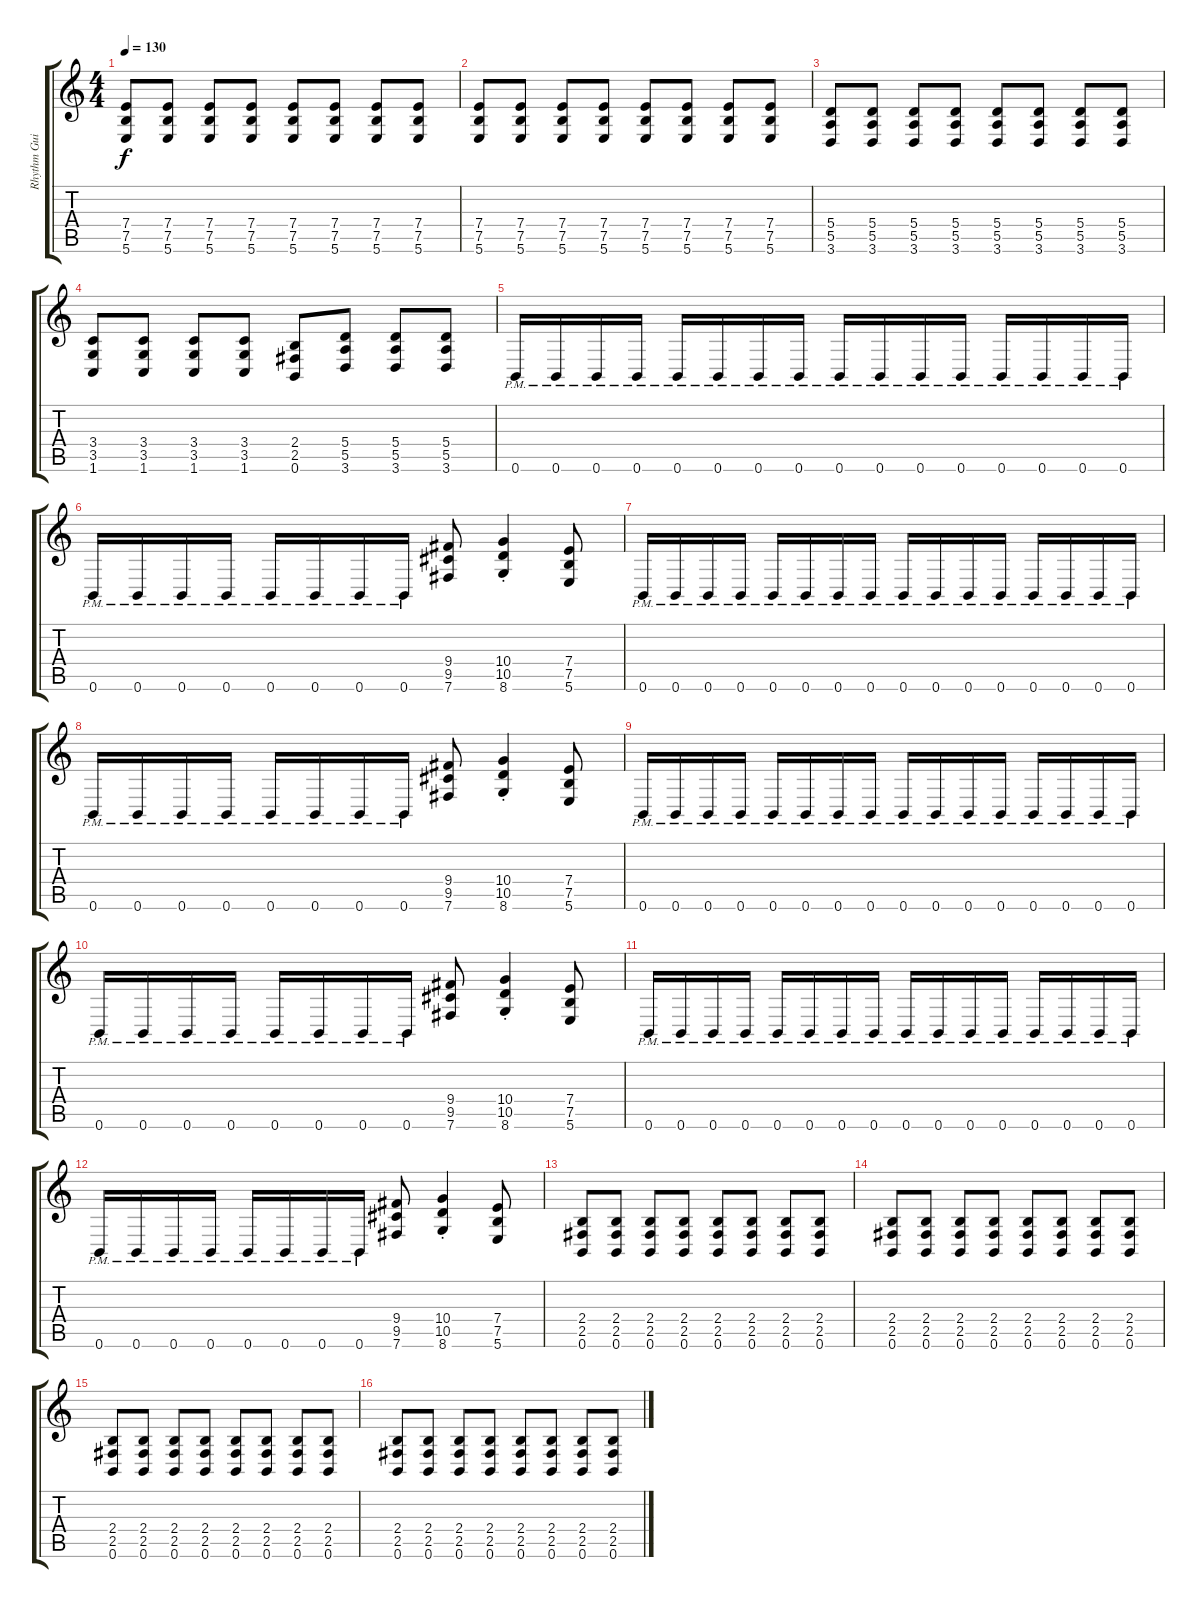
\track ("Rhythm Guitar - Johan Söderberg" "Rhythm Gui") {instrument distortionguitar}
\staff {score tabs}
\tuning (B3 Gb3 D3 A2 E2 B1) {hide}
\ts (4 4)
\tempo 130
\clef g2
\ks c
(7.4 7.5 5.6).8{dy f} (7.4 7.5 5.6).8 (7.4 7.5 5.6).8 (7.4 7.5 5.6).8 (7.4 7.5 5.6).8 (7.4 7.5 5.6).8 (7.4 7.5 5.6).8 (7.4 7.5 5.6).8 |
(7.4 7.5 5.6).8 (7.4 7.5 5.6).8 (7.4 7.5 5.6).8 (7.4 7.5 5.6).8 (7.4 7.5 5.6).8 (7.4 7.5 5.6).8 (7.4 7.5 5.6).8 (7.4 7.5 5.6).8 |
(5.4 5.5 3.6).8 (5.4 5.5 3.6).8 (5.4 5.5 3.6).8 (5.4 5.5 3.6).8 (5.4 5.5 3.6).8 (5.4 5.5 3.6).8 (5.4 5.5 3.6).8 (5.4 5.5 3.6).8 |
(3.4 3.5 1.6).8 (3.4 3.5 1.6).8 (3.4 3.5 1.6).8 (3.4 3.5 1.6).8 (2.4 2.5 0.6).8 (5.4 5.5 3.6).8 (5.4 5.5 3.6).8 (5.4 5.5 3.6).8 |
0.6{pm}.16 0.6{pm}.16 0.6{pm}.16 0.6{pm}.16 0.6{pm}.16 0.6{pm}.16 0.6{pm}.16 0.6{pm}.16 0.6{pm}.16 0.6{pm}.16 0.6{pm}.16 0.6{pm}.16 0.6{pm}.16 0.6{pm}.16 0.6{pm}.16 0.6{pm}.16 |
0.6{pm}.16 0.6{pm}.16 0.6{pm}.16 0.6{pm}.16 0.6{pm}.16 0.6{pm}.16 0.6{pm}.16 0.6{pm}.16 (9.4 9.5 7.6).8 (10.4{st} 10.5{st} 8.6{st}).4 (7.4 7.5 5.6).8 |
0.6{pm}.16 0.6{pm}.16 0.6{pm}.16 0.6{pm}.16 0.6{pm}.16 0.6{pm}.16 0.6{pm}.16 0.6{pm}.16 0.6{pm}.16 0.6{pm}.16 0.6{pm}.16 0.6{pm}.16 0.6{pm}.16 0.6{pm}.16 0.6{pm}.16 0.6{pm}.16 |
0.6{pm}.16 0.6{pm}.16 0.6{pm}.16 0.6{pm}.16 0.6{pm}.16 0.6{pm}.16 0.6{pm}.16 0.6{pm}.16 (9.4 9.5 7.6).8 (10.4{st} 10.5{st} 8.6{st}).4 (7.4 7.5 5.6).8 |
0.6{pm}.16 0.6{pm}.16 0.6{pm}.16 0.6{pm}.16 0.6{pm}.16 0.6{pm}.16 0.6{pm}.16 0.6{pm}.16 0.6{pm}.16 0.6{pm}.16 0.6{pm}.16 0.6{pm}.16 0.6{pm}.16 0.6{pm}.16 0.6{pm}.16 0.6{pm}.16 |
0.6{pm}.16 0.6{pm}.16 0.6{pm}.16 0.6{pm}.16 0.6{pm}.16 0.6{pm}.16 0.6{pm}.16 0.6{pm}.16 (9.4 9.5 7.6).8 (10.4{st} 10.5{st} 8.6{st}).4 (7.4 7.5 5.6).8 |
0.6{pm}.16 0.6{pm}.16 0.6{pm}.16 0.6{pm}.16 0.6{pm}.16 0.6{pm}.16 0.6{pm}.16 0.6{pm}.16 0.6{pm}.16 0.6{pm}.16 0.6{pm}.16 0.6{pm}.16 0.6{pm}.16 0.6{pm}.16 0.6{pm}.16 0.6{pm}.16 |
0.6{pm}.16 0.6{pm}.16 0.6{pm}.16 0.6{pm}.16 0.6{pm}.16 0.6{pm}.16 0.6{pm}.16 0.6{pm}.16 (9.4 9.5 7.6).8 (10.4{st} 10.5{st} 8.6{st}).4 (7.4 7.5 5.6).8 |
(2.4 2.5 0.6).8 (2.4 2.5 0.6).8 (2.4 2.5 0.6).8 (2.4 2.5 0.6).8 (2.4 2.5 0.6).8 (2.4 2.5 0.6).8 (2.4 2.5 0.6).8 (2.4 2.5 0.6).8 |
(2.4 2.5 0.6).8 (2.4 2.5 0.6).8 (2.4 2.5 0.6).8 (2.4 2.5 0.6).8 (2.4 2.5 0.6).8 (2.4 2.5 0.6).8 (2.4 2.5 0.6).8 (2.4 2.5 0.6).8 |
(2.4 2.5 0.6).8 (2.4 2.5 0.6).8 (2.4 2.5 0.6).8 (2.4 2.5 0.6).8 (2.4 2.5 0.6).8 (2.4 2.5 0.6).8 (2.4 2.5 0.6).8 (2.4 2.5 0.6).8 |
(2.4 2.5 0.6).8 (2.4 2.5 0.6).8 (2.4 2.5 0.6).8 (2.4 2.5 0.6).8 (2.4 2.5 0.6).8 (2.4 2.5 0.6).8 (2.4 2.5 0.6).8 (2.4 2.5 0.6).8
